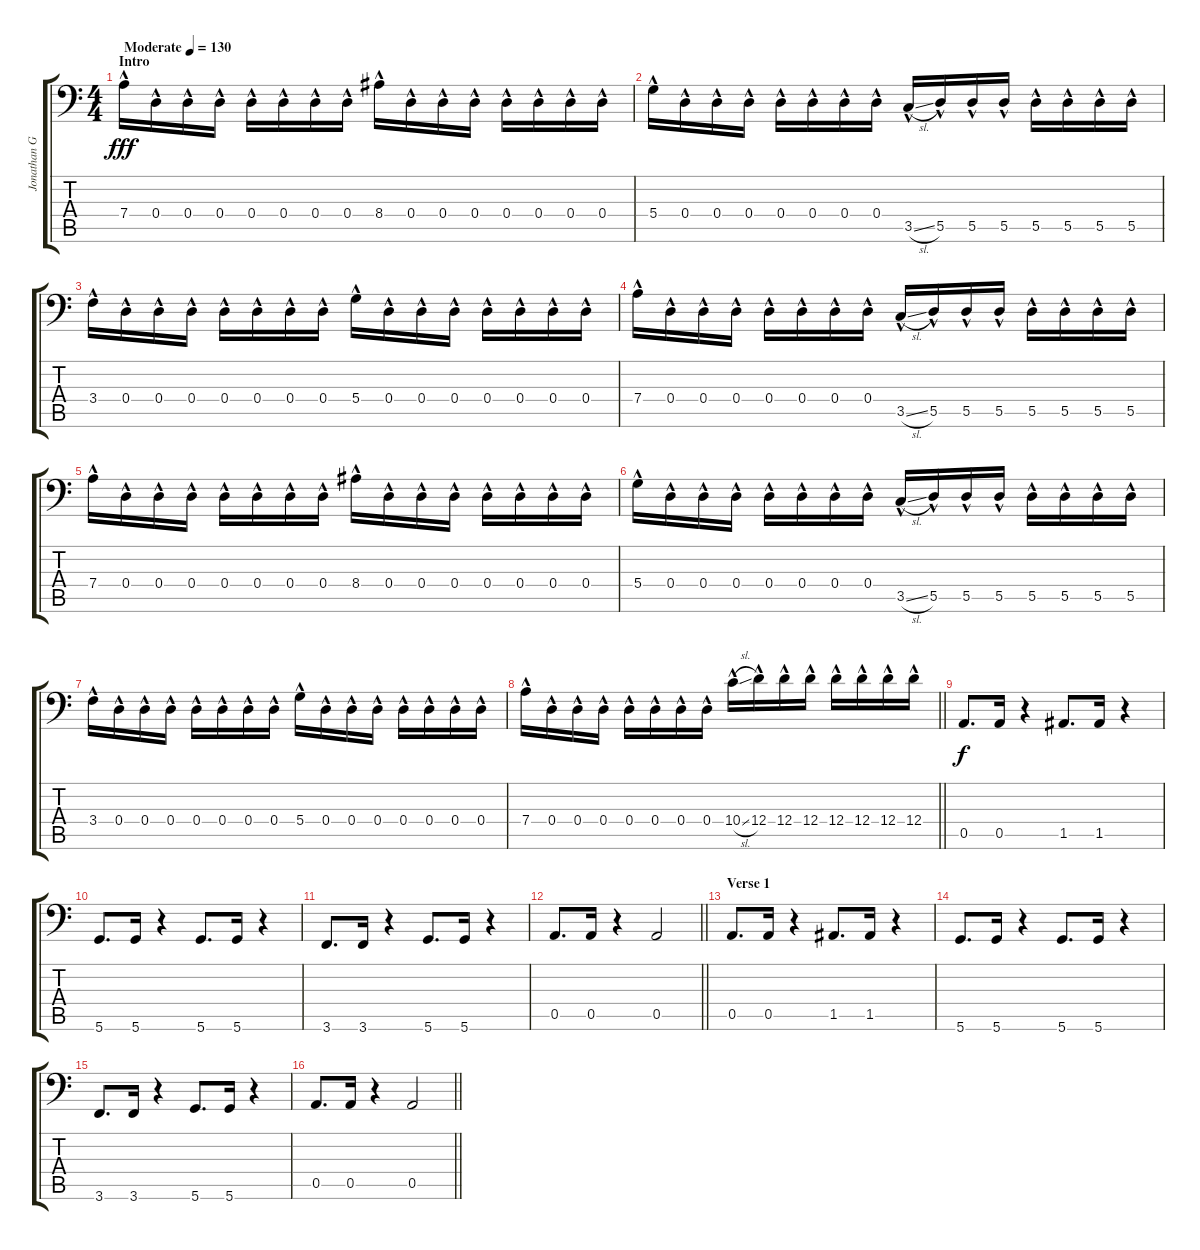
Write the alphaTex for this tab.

\track ("Jonathan Gallan" "Jonathan G") {instrument electricbassfinger}
\staff {score tabs}
\tuning (E3 B2 G2 D2 A1 D1) {hide}
\ts (4 4)
\section ("" "Intro")
\tempo (130 "Moderate")
\clef f4
\ks c
7.4{hac}.16{dy fff instrument electricbassfinger} 0.4{hac}.16 0.4{hac}.16 0.4{hac}.16 0.4{hac}.16 0.4{hac}.16 0.4{hac}.16 0.4{hac}.16 8.4{hac}.16 0.4{hac}.16 0.4{hac}.16 0.4{hac}.16 0.4{hac}.16 0.4{hac}.16 0.4{hac}.16 0.4{hac}.16 |
5.4{hac}.16 0.4{hac}.16 0.4{hac}.16 0.4{hac}.16 0.4{hac}.16 0.4{hac}.16 0.4{hac}.16 0.4{hac}.16 3.5{sl hac}.16 5.5{hac}.16 5.5{hac}.16 5.5{hac}.16 5.5{hac}.16 5.5{hac}.16 5.5{hac}.16 5.5{hac}.16 |
3.4{hac}.16 0.4{hac}.16 0.4{hac}.16 0.4{hac}.16 0.4{hac}.16 0.4{hac}.16 0.4{hac}.16 0.4{hac}.16 5.4{hac}.16 0.4{hac}.16 0.4{hac}.16 0.4{hac}.16 0.4{hac}.16 0.4{hac}.16 0.4{hac}.16 0.4{hac}.16 |
7.4{hac}.16 0.4{hac}.16 0.4{hac}.16 0.4{hac}.16 0.4{hac}.16 0.4{hac}.16 0.4{hac}.16 0.4{hac}.16 3.5{sl hac}.16 5.5{hac}.16 5.5{hac}.16 5.5{hac}.16 5.5{hac}.16 5.5{hac}.16 5.5{hac}.16 5.5{hac}.16 |
7.4{hac}.16 0.4{hac}.16 0.4{hac}.16 0.4{hac}.16 0.4{hac}.16 0.4{hac}.16 0.4{hac}.16 0.4{hac}.16 8.4{hac}.16 0.4{hac}.16 0.4{hac}.16 0.4{hac}.16 0.4{hac}.16 0.4{hac}.16 0.4{hac}.16 0.4{hac}.16 |
5.4{hac}.16 0.4{hac}.16 0.4{hac}.16 0.4{hac}.16 0.4{hac}.16 0.4{hac}.16 0.4{hac}.16 0.4{hac}.16 3.5{sl hac}.16 5.5{hac}.16 5.5{hac}.16 5.5{hac}.16 5.5{hac}.16 5.5{hac}.16 5.5{hac}.16 5.5{hac}.16 |
3.4{hac}.16 0.4{hac}.16 0.4{hac}.16 0.4{hac}.16 0.4{hac}.16 0.4{hac}.16 0.4{hac}.16 0.4{hac}.16 5.4{hac}.16 0.4{hac}.16 0.4{hac}.16 0.4{hac}.16 0.4{hac}.16 0.4{hac}.16 0.4{hac}.16 0.4{hac}.16 |
\barLineRight lightlight
7.4{hac}.16 0.4{hac}.16 0.4{hac}.16 0.4{hac}.16 0.4{hac}.16 0.4{hac}.16 0.4{hac}.16 0.4{hac}.16 10.4{sl hac}.16 12.4{hac}.16 12.4{hac}.16 12.4{hac}.16 12.4{hac}.16 12.4{hac}.16 12.4{hac}.16 12.4{hac}.16 |
\section ("" "")
0.5.8{d dy f} 0.5.16 r.4 1.5.8{d} 1.5.16 r.4 |
5.6.8{d} 5.6.16 r.4 5.6.8{d} 5.6.16 r.4 |
3.6.8{d} 3.6.16 r.4 5.6.8{d} 5.6.16 r.4 |
\barLineRight lightlight
0.5.8{d} 0.5.16 r.4 0.5.2 |
\section ("" "Verse 1")
0.5.8{d} 0.5.16 r.4 1.5.8{d} 1.5.16 r.4 |
5.6.8{d} 5.6.16 r.4 5.6.8{d} 5.6.16 r.4 |
3.6.8{d} 3.6.16 r.4 5.6.8{d} 5.6.16 r.4 |
\barLineRight lightlight
0.5.8{d} 0.5.16 r.4 0.5.2
